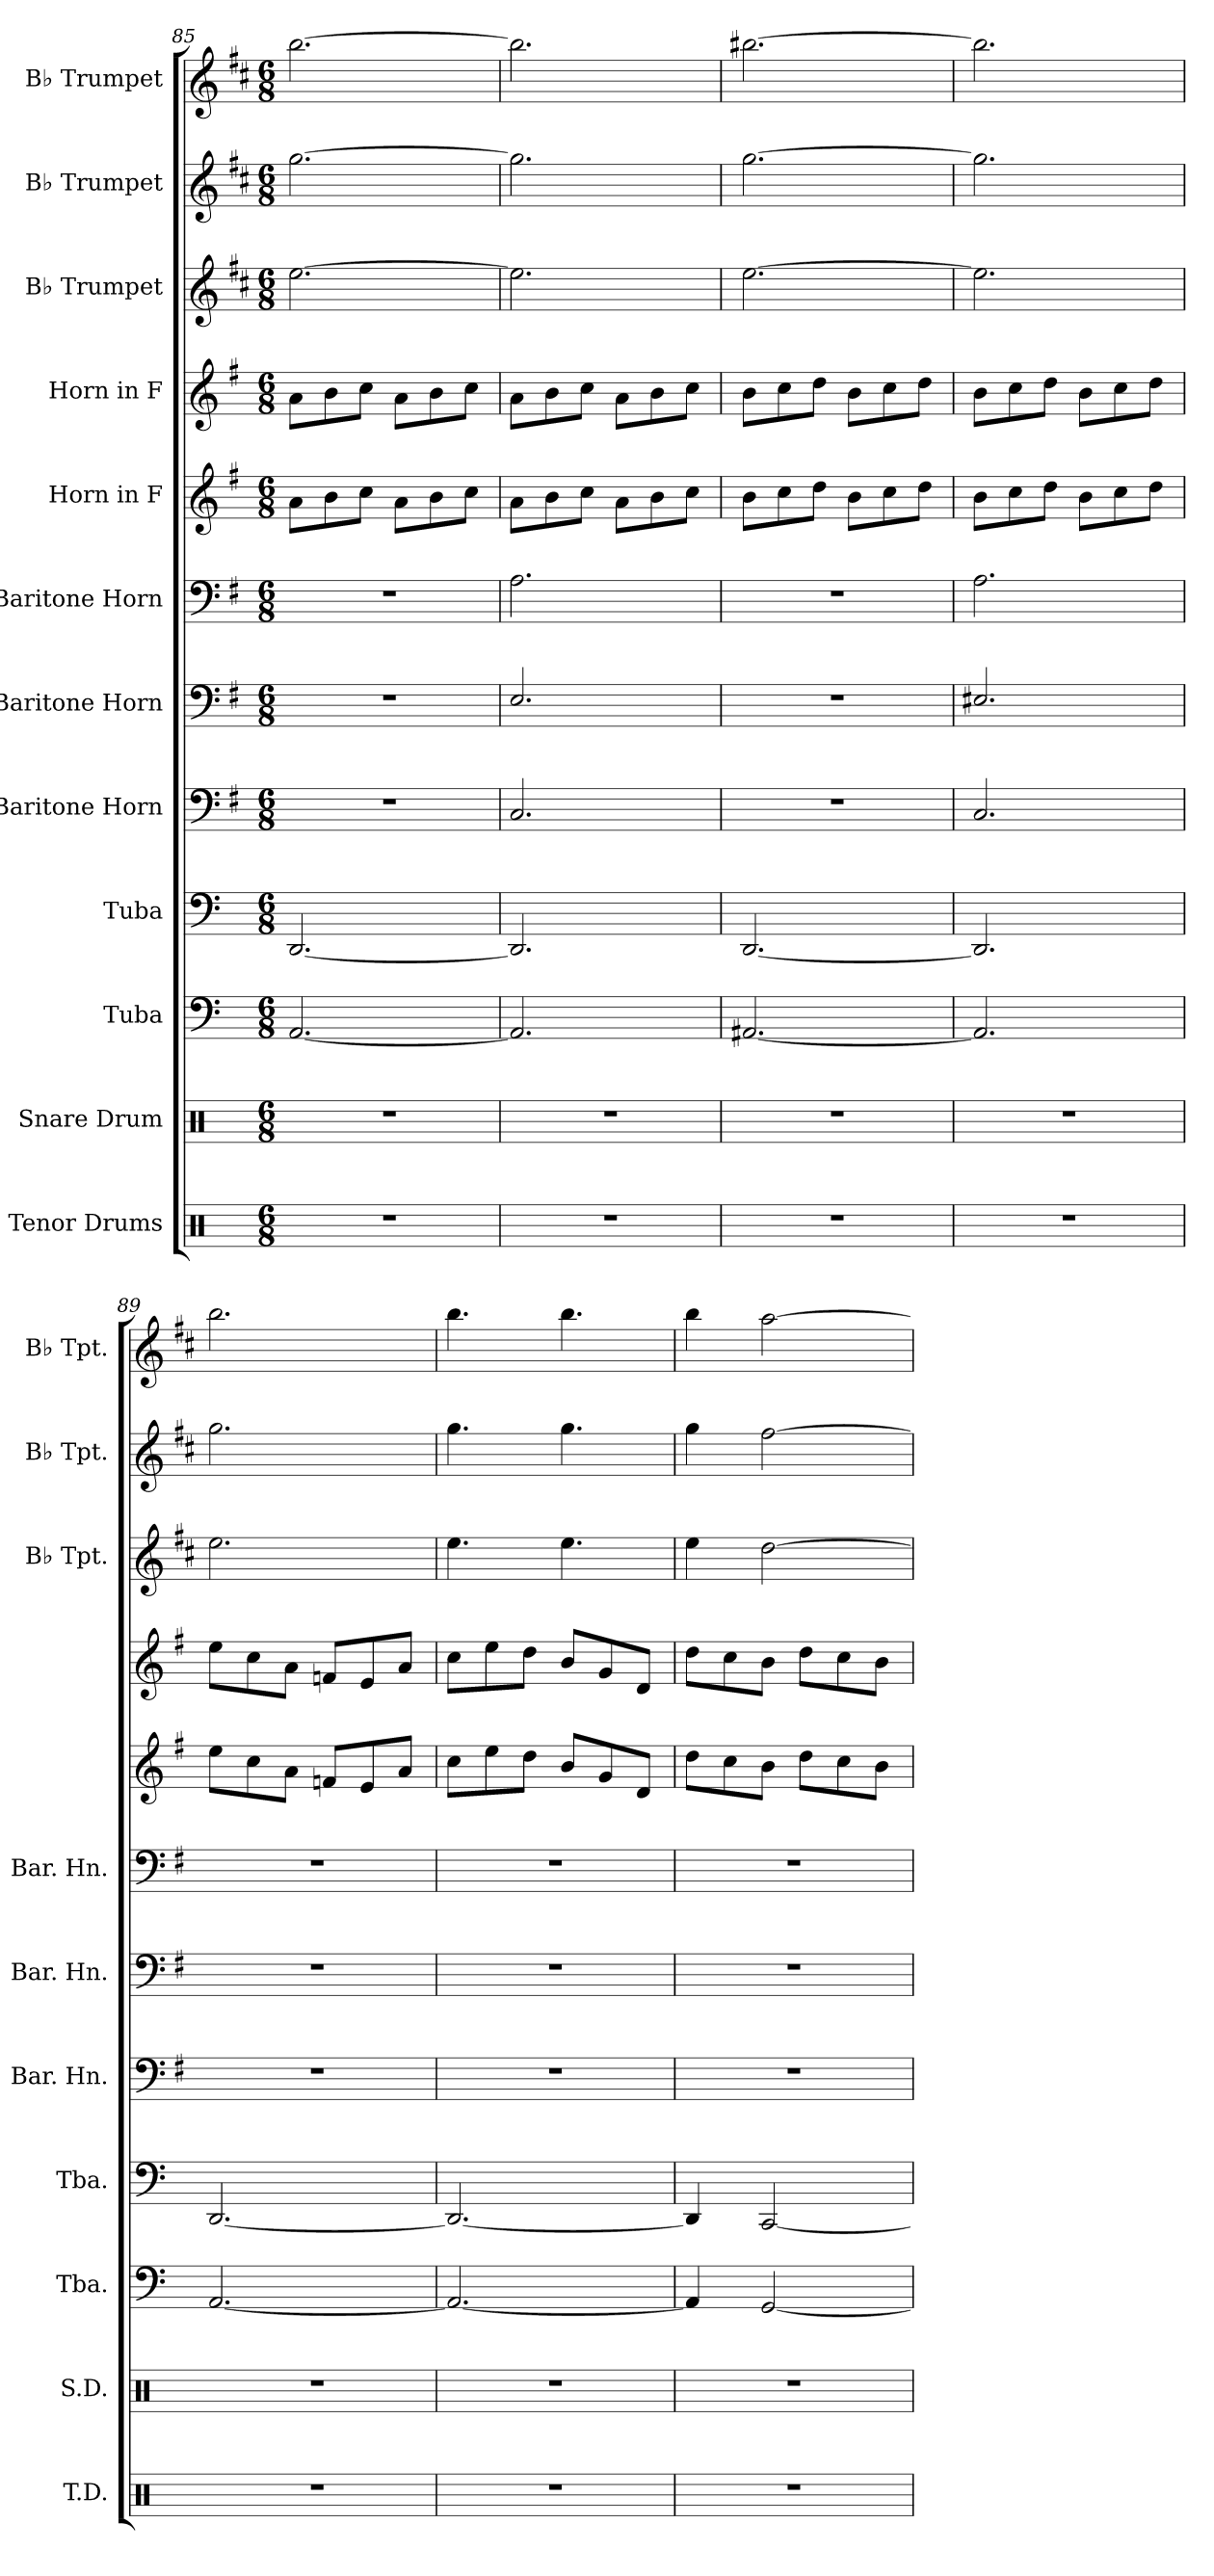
**kern	**kern	**kern	**kern	**kern	**kern	**kern	**kern	**kern	**kern	**kern	**kern
*part12	*part11	*part10	*part9	*part8	*part7	*part6	*part5	*part4	*part3	*part2	*part1
*staff12	*staff11	*staff10	*staff9	*staff8	*staff7	*staff6	*staff5	*staff4	*staff3	*staff2	*staff1
*I"Tenor Drums	*I"Snare Drum	*I"Tuba	*I"Tuba	*I"Baritone Horn	*I"Baritone Horn	*I"Baritone Horn	*I"Horn in F	*I"Horn in F	*I"B♭ Trumpet	*I"B♭ Trumpet	*I"B♭ Trumpet
*I'T.D.	*I'S.D.	*I'Tba.	*I'Tba.	*I'Bar. Hn.	*I'Bar. Hn.	*I'Bar. Hn.	*	*	*I'B♭ Tpt.	*I'B♭ Tpt.	*I'B♭ Tpt.
*clefX	*clefX	*clefF4	*clefF4	*clefF4	*clefF4	*clefF4	*clefG2	*clefG2	*clefG2	*clefG2	*clefG2
*	*	*	*	*ITrd4c7	*ITrd4c7	*ITrd4c7	*ITrd4c7	*ITrd4c7	*ITrd1c2	*ITrd1c2	*ITrd1c2
*k[]	*k[]	*k[]	*k[]	*k[]	*k[]	*k[]	*k[]	*k[]	*k[]	*k[]	*k[]
*M6/8	*M6/8	*M6/8	*M6/8	*M6/8	*M6/8	*M6/8	*M6/8	*M6/8	*M6/8	*M6/8	*M6/8
=85	=85	=85	=85	=85	=85	=85	=85	=85	=85	=85	=85
2.r	2.r	[2.AA/	[2.DD/	2.r	2.r	2.r	8d\L	8d\L	[2.dd\	[2.ff\	[2.aa\
.	.	.	.	.	.	.	8e\	8e\	.	.	.
.	.	.	.	.	.	.	8f\J	8f\J	.	.	.
.	.	.	.	.	.	.	8d\L	8d\L	.	.	.
.	.	.	.	.	.	.	8e\	8e\	.	.	.
.	.	.	.	.	.	.	8f\J	8f\J	.	.	.
=86	=86	=86	=86	=86	=86	=86	=86	=86	=86	=86	=86
2.r	2.r	2.AA/]	2.DD/]	2.FF/	2.AA/	2.D\	8d\L	8d\L	2.dd\]	2.ff\]	2.aa\]
.	.	.	.	.	.	.	8e\	8e\	.	.	.
.	.	.	.	.	.	.	8f\J	8f\J	.	.	.
.	.	.	.	.	.	.	8d\L	8d\L	.	.	.
.	.	.	.	.	.	.	8e\	8e\	.	.	.
.	.	.	.	.	.	.	8f\J	8f\J	.	.	.
=87	=87	=87	=87	=87	=87	=87	=87	=87	=87	=87	=87
2.r	2.r	[2.AA#X/	[2.DD/	2.r	2.r	2.r	8e\L	8e\L	[2.dd\	[2.ff\	[2.aa#X\
.	.	.	.	.	.	.	8f\	8f\	.	.	.
.	.	.	.	.	.	.	8g\J	8g\J	.	.	.
.	.	.	.	.	.	.	8e\L	8e\L	.	.	.
.	.	.	.	.	.	.	8f\	8f\	.	.	.
.	.	.	.	.	.	.	8g\J	8g\J	.	.	.
!!LO:PB:g=z
=88	=88	=88	=88	=88	=88	=88	=88	=88	=88	=88	=88
2.r	2.r	2.AA#/]	2.DD/]	2.FF/	2.AA#X/	2.D\	8e\L	8e\L	2.dd\]	2.ff\]	2.aa#\]
.	.	.	.	.	.	.	8f\	8f\	.	.	.
.	.	.	.	.	.	.	8g\J	8g\J	.	.	.
.	.	.	.	.	.	.	8e\L	8e\L	.	.	.
.	.	.	.	.	.	.	8f\	8f\	.	.	.
.	.	.	.	.	.	.	8g\J	8g\J	.	.	.
=89	=89	=89	=89	=89	=89	=89	=89	=89	=89	=89	=89
2.r	2.r	[2.AA/	[2.DD/	2.r	2.r	2.r	8a\L	8a\L	2.dd\	2.ff\	2.aa\
.	.	.	.	.	.	.	8f\	8f\	.	.	.
.	.	.	.	.	.	.	8d\J	8d\J	.	.	.
.	.	.	.	.	.	.	8B-X/L	8B-X/L	.	.	.
.	.	.	.	.	.	.	8A/	8A/	.	.	.
.	.	.	.	.	.	.	8d/J	8d/J	.	.	.
=90	=90	=90	=90	=90	=90	=90	=90	=90	=90	=90	=90
2.r	2.r	2.AA/_	2.DD/_	2.r	2.r	2.r	8f\L	8f\L	4.dd\	4.ff\	4.aa\
.	.	.	.	.	.	.	8a\	8a\	.	.	.
.	.	.	.	.	.	.	8g\J	8g\J	.	.	.
.	.	.	.	.	.	.	8e/L	8e/L	4.dd\	4.ff\	4.aa\
.	.	.	.	.	.	.	8c/	8c/	.	.	.
.	.	.	.	.	.	.	8G/J	8G/J	.	.	.
=91	=91	=91	=91	=91	=91	=91	=91	=91	=91	=91	=91
2.r	2.r	4AA/]	4DD/]	2.r	2.r	2.r	8g\L	8g\L	4dd\	4ff\	4aa\
.	.	.	.	.	.	.	8f\	8f\	.	.	.
.	.	[2GG/	[2CC/	.	.	.	8e\J	8e\J	[2cc\	[2ee\	[2gg\
.	.	.	.	.	.	.	8g\L	8g\L	.	.	.
.	.	.	.	.	.	.	8f\	8f\	.	.	.
.	.	.	.	.	.	.	8e\J	8e\J	.	.	.
=	=	=	=	=	=	=	=	=	=	=	=
*-	*-	*-	*-	*-	*-	*-	*-	*-	*-	*-	*-
